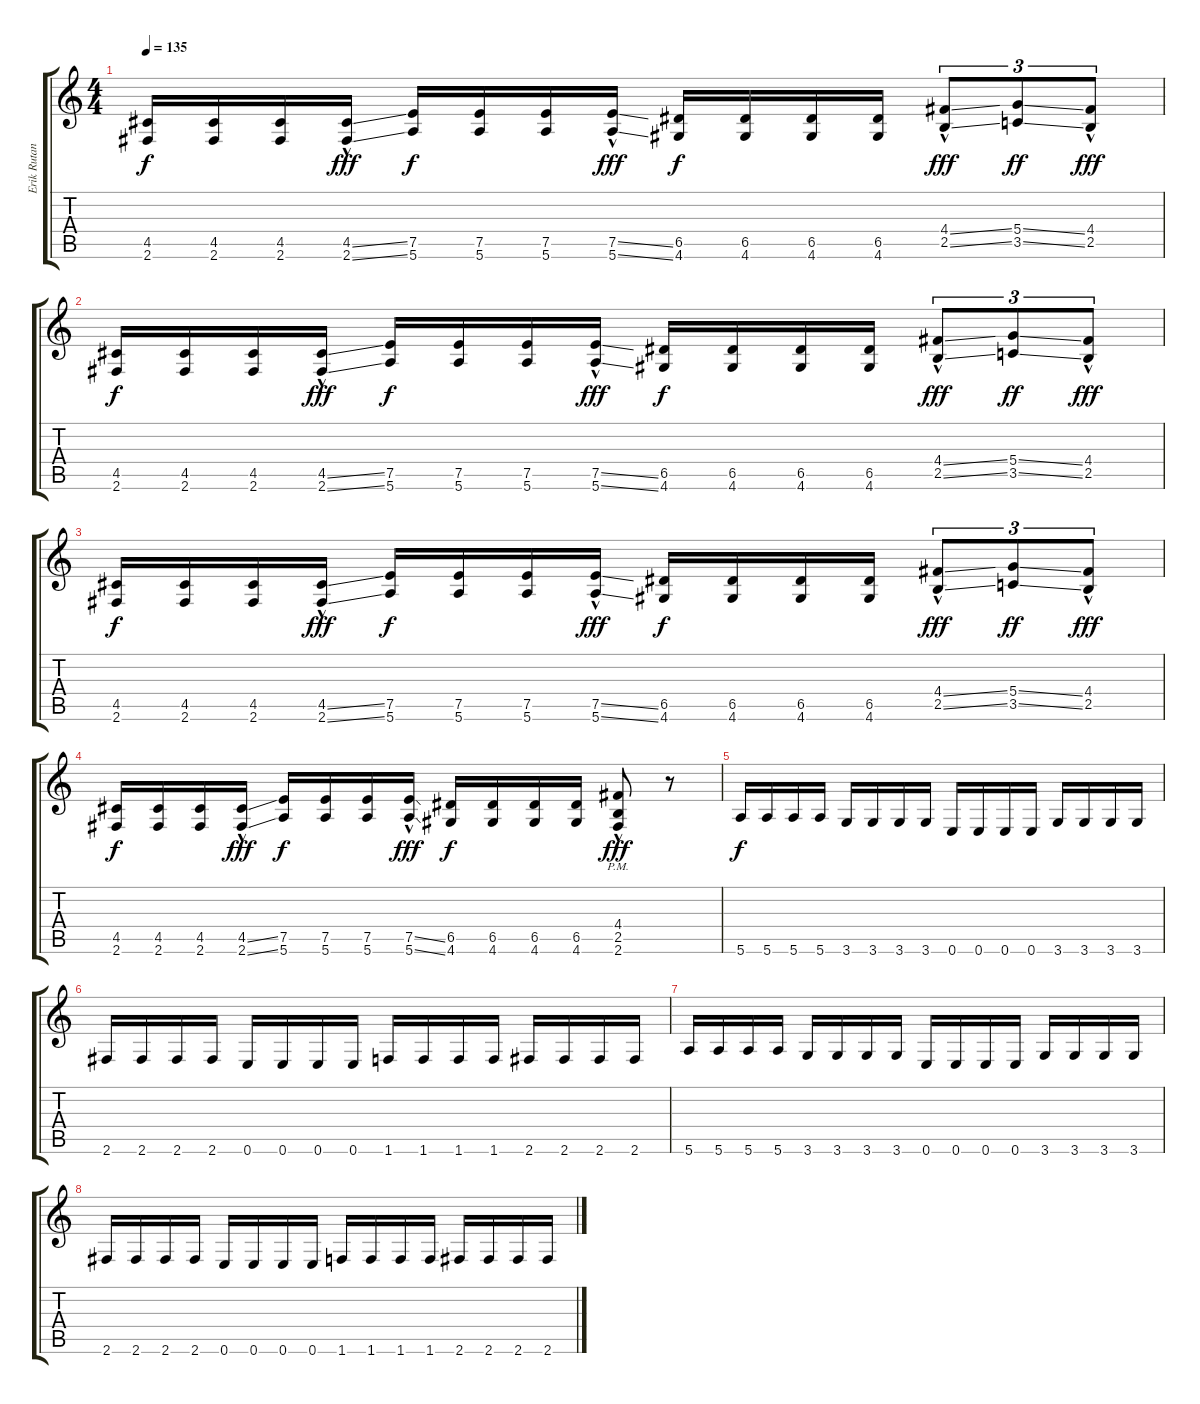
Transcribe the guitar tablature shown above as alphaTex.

\track ("Erik Rutan" "Erik Rutan") {instrument distortionguitar}
\staff {score tabs}
\tuning (E4 B3 G3 D3 A2 E2) {hide}
\ts (4 4)
\tempo 135
\clef g2
\ks c
(4.5 2.6).16{dy f} (4.5 2.6).16 (4.5 2.6).16 (4.5{ss hac} 2.6{ss hac}).16{dy fff} (7.5 5.6).16{dy f} (7.5 5.6).16 (7.5 5.6).16 (7.5{ss hac} 5.6{ss hac}).16{dy fff} (6.5 4.6).16{dy f} (6.5 4.6).16 (6.5 4.6).16 (6.5 4.6).16 (4.4{ss hac} 2.5{ss hac}).8{tu (3 2) dy fff} (5.4{ss} 3.5{ss}).8{tu (3 2) dy ff} (4.4{hac} 2.5{hac}).8{tu (3 2) dy fff} |
(4.5 2.6).16{dy f} (4.5 2.6).16 (4.5 2.6).16 (4.5{ss hac} 2.6{ss hac}).16{dy fff} (7.5 5.6).16{dy f} (7.5 5.6).16 (7.5 5.6).16 (7.5{ss hac} 5.6{ss hac}).16{dy fff} (6.5 4.6).16{dy f} (6.5 4.6).16 (6.5 4.6).16 (6.5 4.6).16 (4.4{ss hac} 2.5{ss hac}).8{tu (3 2) dy fff} (5.4{ss} 3.5{ss}).8{tu (3 2) dy ff} (4.4{hac} 2.5{hac}).8{tu (3 2) dy fff} |
(4.5 2.6).16{dy f} (4.5 2.6).16 (4.5 2.6).16 (4.5{ss hac} 2.6{ss hac}).16{dy fff} (7.5 5.6).16{dy f} (7.5 5.6).16 (7.5 5.6).16 (7.5{ss hac} 5.6{ss hac}).16{dy fff} (6.5 4.6).16{dy f} (6.5 4.6).16 (6.5 4.6).16 (6.5 4.6).16 (4.4{ss hac} 2.5{ss hac}).8{tu (3 2) dy fff} (5.4{ss} 3.5{ss}).8{tu (3 2) dy ff} (4.4{hac} 2.5{hac}).8{tu (3 2) dy fff} |
(4.5 2.6).16{dy f} (4.5 2.6).16 (4.5 2.6).16 (4.5{ss hac} 2.6{ss hac}).16{dy fff} (7.5 5.6).16{dy f} (7.5 5.6).16 (7.5 5.6).16 (7.5{ss hac} 5.6{ss hac}).16{dy fff} (6.5 4.6).16{dy f} (6.5 4.6).16 (6.5 4.6).16 (6.5 4.6).16 (4.4{hac pm} 2.5{hac pm} 2.6{pm}).8{dy fff} r.8 |
5.6.16{dy f} 5.6.16 5.6.16 5.6.16 3.6.16 3.6.16 3.6.16 3.6.16 0.6.16 0.6.16 0.6.16 0.6.16 3.6.16 3.6.16 3.6.16 3.6.16 |
2.6.16 2.6.16 2.6.16 2.6.16 0.6.16 0.6.16 0.6.16 0.6.16 1.6.16 1.6.16 1.6.16 1.6.16 2.6.16 2.6.16 2.6.16 2.6.16 |
5.6.16 5.6.16 5.6.16 5.6.16 3.6.16 3.6.16 3.6.16 3.6.16 0.6.16 0.6.16 0.6.16 0.6.16 3.6.16 3.6.16 3.6.16 3.6.16 |
2.6.16 2.6.16 2.6.16 2.6.16 0.6.16 0.6.16 0.6.16 0.6.16 1.6.16 1.6.16 1.6.16 1.6.16 2.6.16 2.6.16 2.6.16 2.6.16
